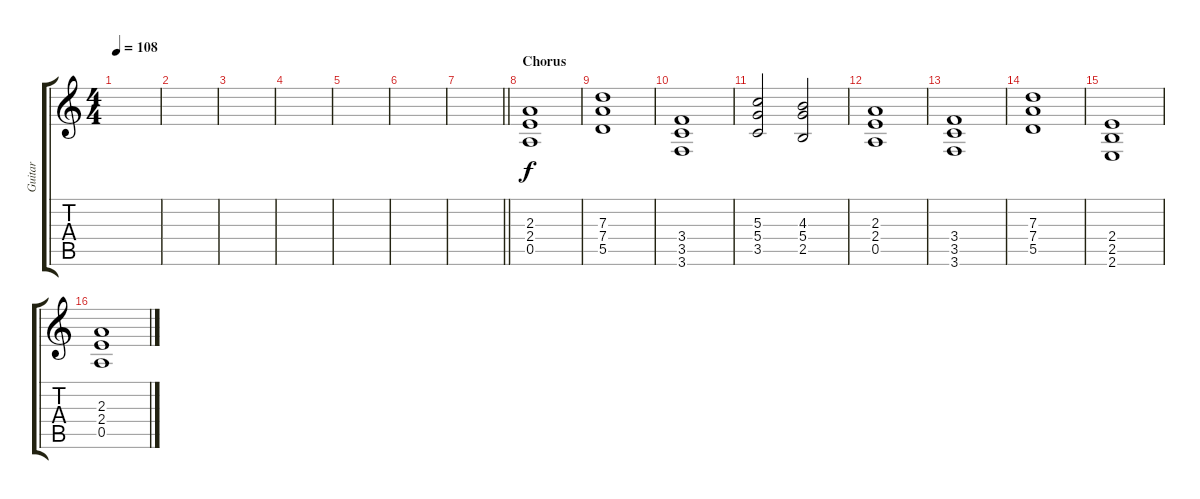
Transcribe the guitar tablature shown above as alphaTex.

\track ("Guitar" "Guitar") {instrument distortionguitar}
\staff {score tabs}
\tuning (E4 B3 G3 D3 A2 D2) {hide}
\ts (4 4)
\tempo 108
\clef g2
\ks c
|
|
|
|
|
|
\barLineRight lightlight
|
\section ("" "Chorus")
(2.3 2.4 0.5).1 |
(7.3 7.4 5.5).1 |
(3.4 3.5 3.6).1 |
(5.3 5.4 3.5).2 (4.3 5.4 2.5).2 |
(2.3 2.4 0.5).1 |
(3.4 3.5 3.6).1 |
(7.3 7.4 5.5).1 |
(2.4 2.5 2.6).1 |
(2.3 2.4 0.5).1
